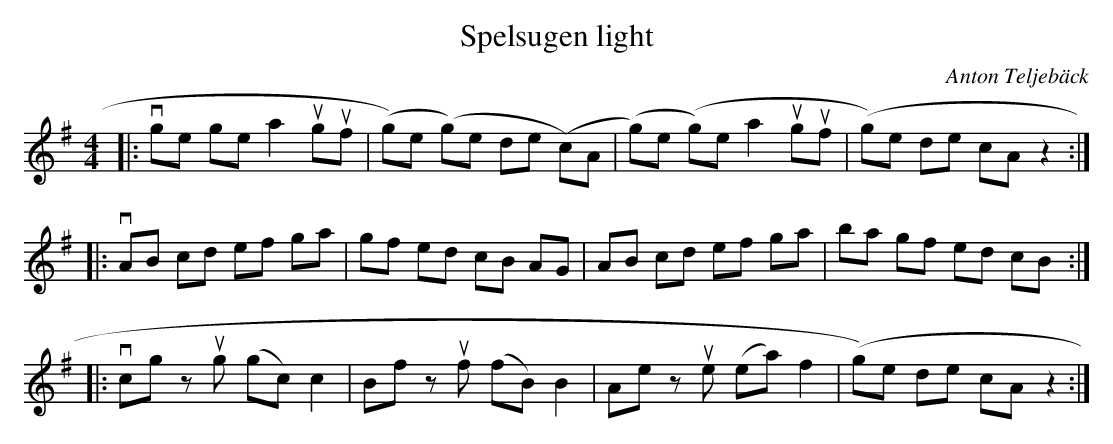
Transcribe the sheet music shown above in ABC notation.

X:1
T:Spelsugen light
C:Anton Teljebäck
M:4/4
L:1/8
K:G
|: vge ge a2 uguf | (g)e (g)e de (c)A | (g)e (g)e a2 uguf | (g)e de cA z2 :|
|: vAB cd ef ga | gf ed cB AG | AB cd ef ga | ba gf ed cB :|
|:vcg zug (gc) c2 | Bf zuf (fB) B2 | Ae zue (ea) f2 | (g)e de cA z2 :|
